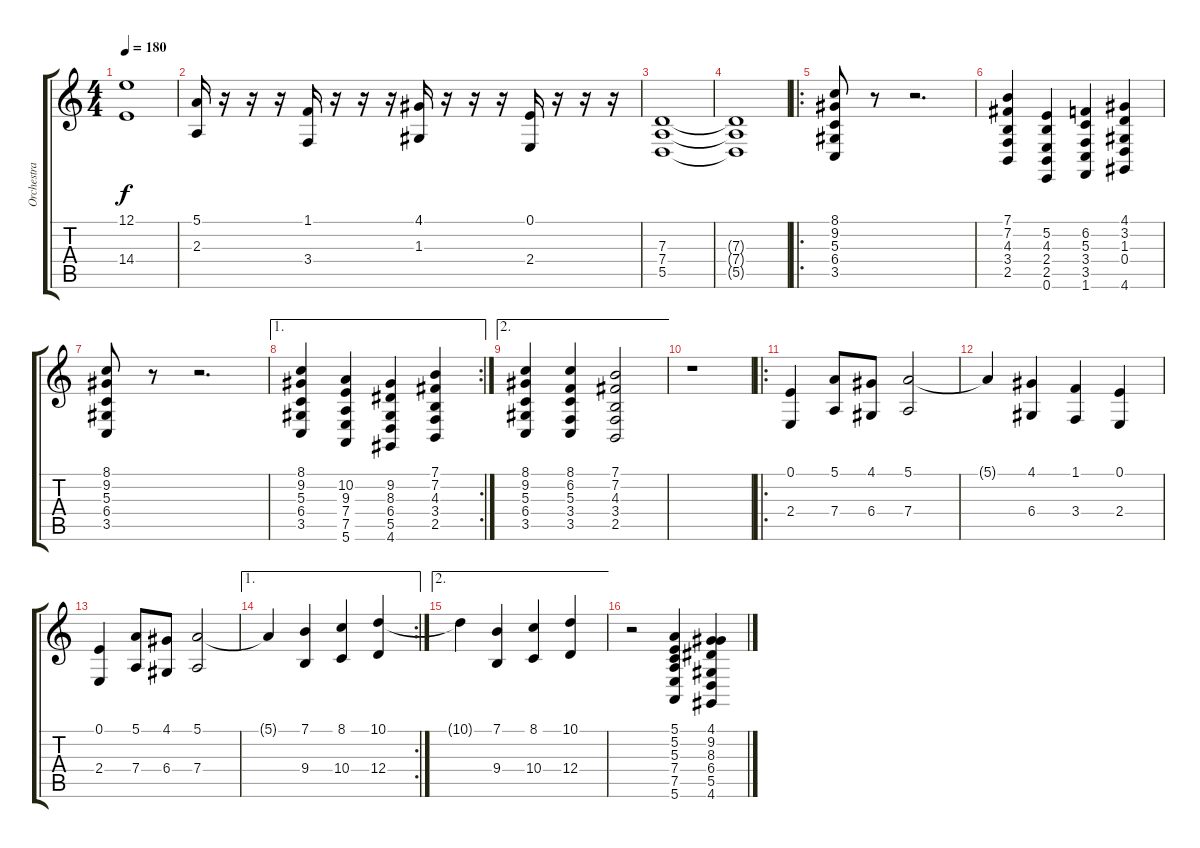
\track ("Orchestra 2" "Orchestra ") {instrument stringensemble1}
\staff {score tabs}
\tuning (E4 B3 G3 D3 A2 E2) {hide}
\ts (4 4)
\tempo 180
\clef g2
\ks c
(12.1 14.4).1{dy f} |
(5.1 2.3).16 r.16 r.16 r.16 (1.1 3.4).16 r.16 r.16 r.16 (4.1 1.3).16 r.16 r.16 r.16 (0.1 2.4).16 r.16 r.16 r.16 |
(7.3 7.4 5.5).1 |
(7.3{t} 7.4{t} 5.5{t}).1 |
\ro
(8.1 9.2 5.3 6.4 3.5).8 r.8 r.2{d} |
(7.1 7.2 4.3 3.4 2.5).4 (5.2 4.3 2.4 2.5 0.6).4 (6.2 5.3 3.4 3.5 1.6).4 (4.1 3.2 1.3 0.4 4.6).4 |
(8.1 9.2 5.3 6.4 3.5).8 r.8 r.2{d} |
\ae 1
\rc 2
(8.1 9.2 5.3 6.4 3.5).4 (10.2 9.3 7.4 7.5 5.6).4 (9.2 8.3 6.4 5.5 4.6).4 (7.1 7.2 4.3 3.4 2.5).4 |
\ae 2
(8.1 9.2 5.3 6.4 3.5).4 (8.1 6.2 5.3 3.4 3.5).4 (7.1 7.2 4.3 3.4 2.5).2 |
r.1 |
\ro
(0.1 2.4).4 (5.1 7.4).8 (4.1 6.4).8 (5.1 7.4).2 |
5.1{t}.4 (4.1 6.4).4 (1.1 3.4).4 (0.1 2.4).4 |
(0.1 2.4).4 (5.1 7.4).8 (4.1 6.4).8 (5.1 7.4).2 |
\ae 1
\rc 2
5.1{t}.4 (7.1 9.4).4 (8.1 10.4).4 (10.1 12.4).4 |
\ae 2
10.1{t}.4 (7.1 9.4).4 (8.1 10.4).4 (10.1 12.4).4 |
r.2 (5.1 5.2 5.3 7.4 7.5 5.6).4 (4.1 9.2 8.3 6.4 5.5 4.6).4
